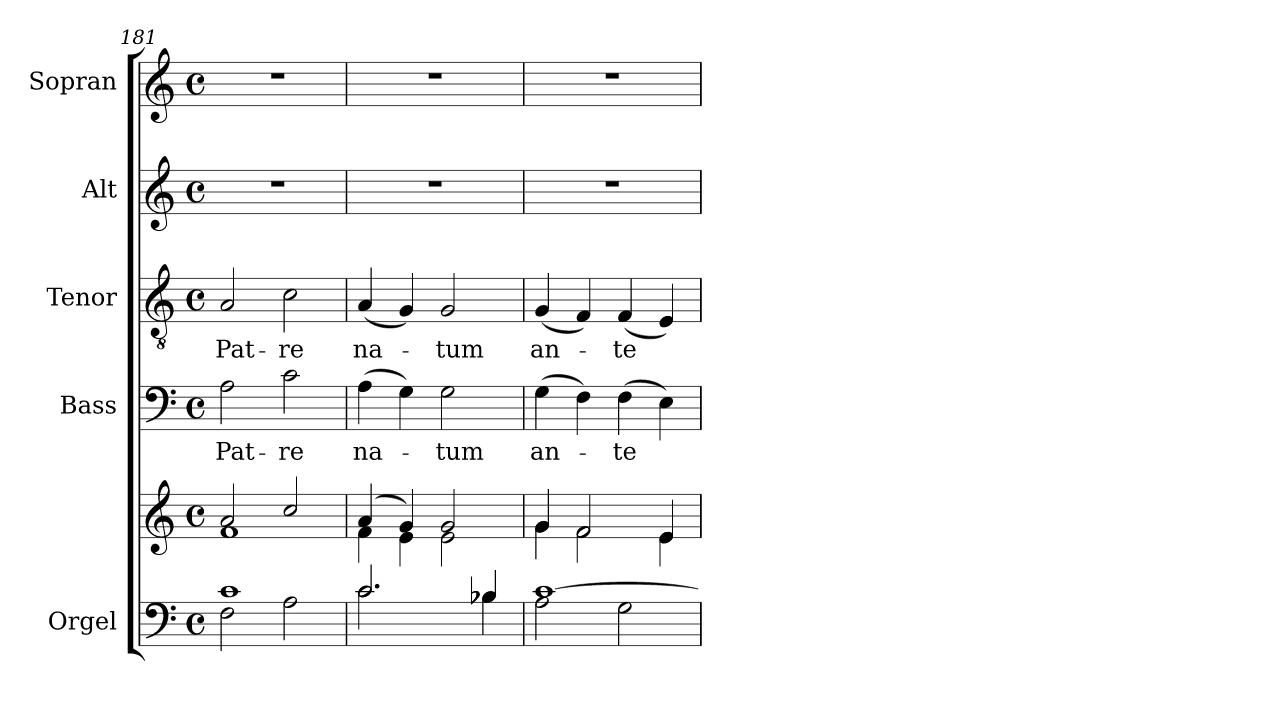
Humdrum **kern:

**kern	**kern	**kern	**text	**kern	**text	**kern	**kern
*part5	*part5	*part4	*part4	*part3	*part3	*part2	*part1
*staff6	*staff5	*staff4	*staff4	*staff3	*staff3	*staff2	*staff1
*I"Orgel	*	*I"Bass	*	*I"Tenor	*	*I"Alt	*I"Sopran
*I'Org.	*	*I'B.	*	*I'T.	*	*I'A.	*I'S.
*clefF4	*clefG2	*clefF4	*	*clefGv2	*	*clefG2	*clefG2
*k[]	*k[]	*k[]	*	*k[]	*	*k[]	*k[]
*C:	*C:	*C:	*	*C:	*	*C:	*C:
*M4/4	*M4/4	*M4/4	*	*M4/4	*	*M4/4	*M4/4
*met(c)	*met(c)	*met(c)	*	*met(c)	*	*met(c)	*met(c)
=181	=181	=181	=181	=181	=181	=181	=181
*^	*^	*	*	*	*	*	*
!	!	!	!	!	!LO:LY:b	!	!LO:LY:b	!	!
1c	2F\	2a/	1f	2A\	Pat-	2A/	Pat-	1r	1r
!	!	!	!	!	!LO:LY:b	!	!LO:LY:b	!	!
.	2A\	2cc/	.	2c\	-re	2c\	-re	.	.
=182	=182	=182	=182	=182	=182	=182	=182	=182	=182
!	!	!	!	!	!LO:LY:b	!	!LO:LY:b	!	!
2.c/	2.c\	(4a/	4f\	(>4A\	na-	(<4A/	na-	1r	1r
.	.	4g/)	4e\	4G\)	.	4G/)	.	.	.
!	!	!	!	!	!LO:LY:b	!	!LO:LY:b	!	!
.	.	2g/	2e\	2G\	-tum	2G/	-tum	.	.
4B-/	4B-X\	.	.	.	.	.	.	.	.
=183	=183	=183	=183	=183	=183	=183	=183	=183	=183
!	!	!	!	!	!LO:LY:b	!	!LO:LY:b	!	!
[>1c	2A\	4g/	4g\	(>4G\	an-	(<4G/	an-	1r	1r
.	.	2f/	2f\	4F\)	.	4F/)	.	.	.
!	!	!	!	!	!LO:LY:b	!	!LO:LY:b	!	!
.	2G\	.	.	(>4F\	-te	(<4F/	-te	.	.
.	.	4e/	4e\	4E\)	.	4E/)	.	.	.
*v	*v	*	*	*	*	*	*	*	*
*	*v	*v	*	*	*	*	*	*
=	=	=	=	=	=	=	=
*-	*-	*-	*-	*-	*-	*-	*-
